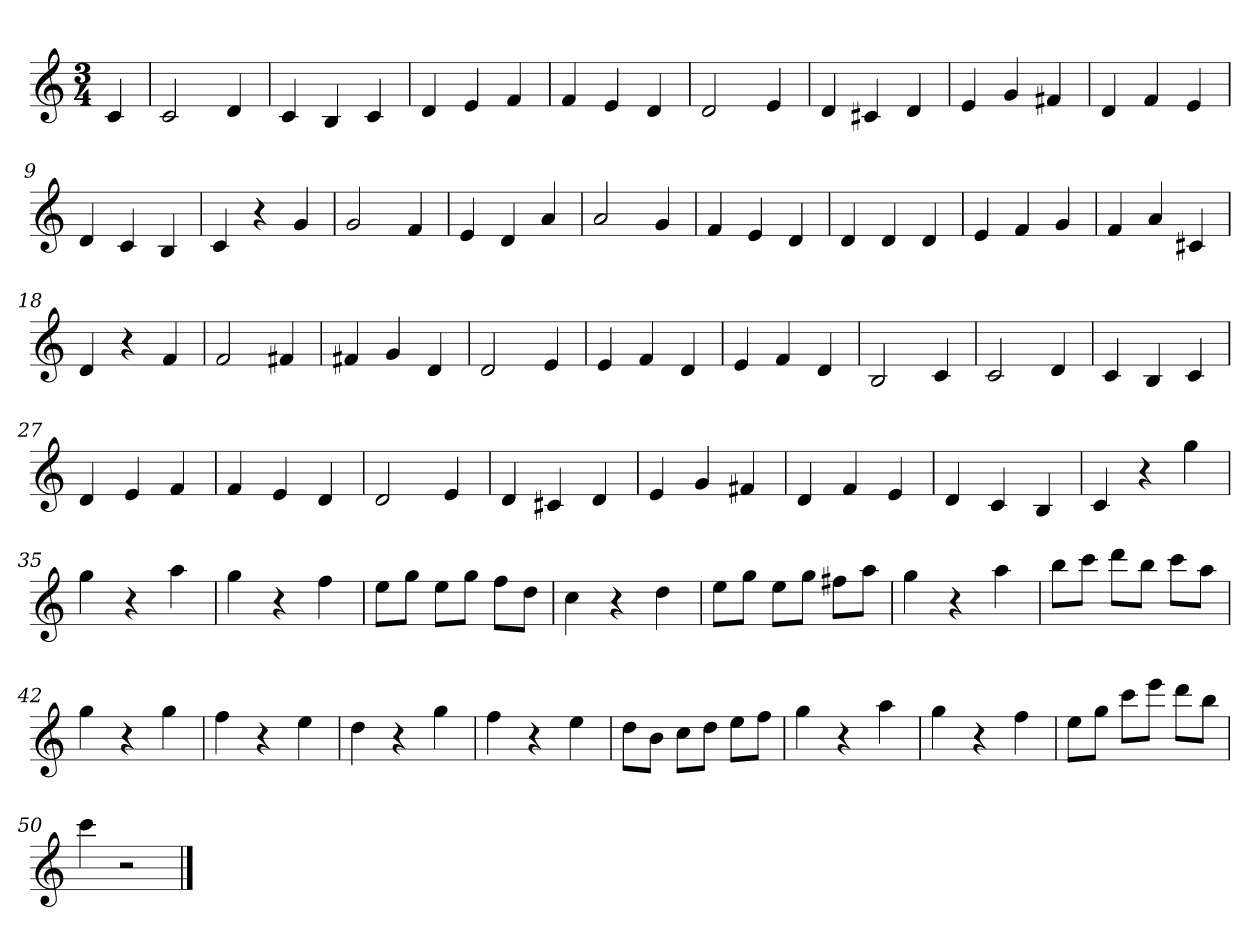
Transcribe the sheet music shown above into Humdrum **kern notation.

**kern
*part1
*staff1
*k[]
*C:
*M3/4
=
4c
=1
2c
4d
=2
4c
4B
4c
=3
4d
4e
4f
=4
4f
4e
4d
=5
2d
4e
=6
4d
4c#X
4d
=7
4e
4g
4f#X
=8
4d
4f
4e
=9
4d
4c
4B
=10
4c
4r
4g
=11
2g
4f
=12
4e
4d
4a
=13
2a
4g
=14
4f
4e
4d
=15
4d
4d
4d
=16
4e
4f
4g
=17
4f
4a
4c#X
=18
4d
4r
4f
=19
2f
4f#X
=20
4f#X
4g
4d
=21
2d
4e
=22
4e
4f
4d
=23
4e
4f
4d
=24
2B
4c
=25
2c
4d
=26
4c
4B
4c
=27
4d
4e
4f
=28
4f
4e
4d
=29
2d
4e
=30
4d
4c#X
4d
=31
4e
4g
4f#X
=32
4d
4f
4e
=33
4d
4c
4B
=34
4c
4r
4gg
=35
4gg
4r
4aa
=36
4gg
4r
4ff
=37
8eeL
8ggJ
8eeL
8ggJ
8ffL
8ddJ
=38
4cc
4r
4dd
=39
8eeL
8ggJ
8eeL
8ggJ
8ff#XL
8aaJ
=40
4gg
4r
4aa
=41
8bbL
8cccJ
8dddL
8bbJ
8cccL
8aaJ
=42
4gg
4r
4gg
=43
4ff
4r
4ee
=44
4dd
4r
4gg
=45
4ff
4r
4ee
=46
8ddL
8bJ
8ccL
8ddJ
8eeL
8ffJ
=47
4gg
4r
4aa
=48
4gg
4r
4ff
=49
8eeL
8ggJ
8cccL
8eeeJ
8dddL
8bbJ
=50
4ccc
2r
==
*-
